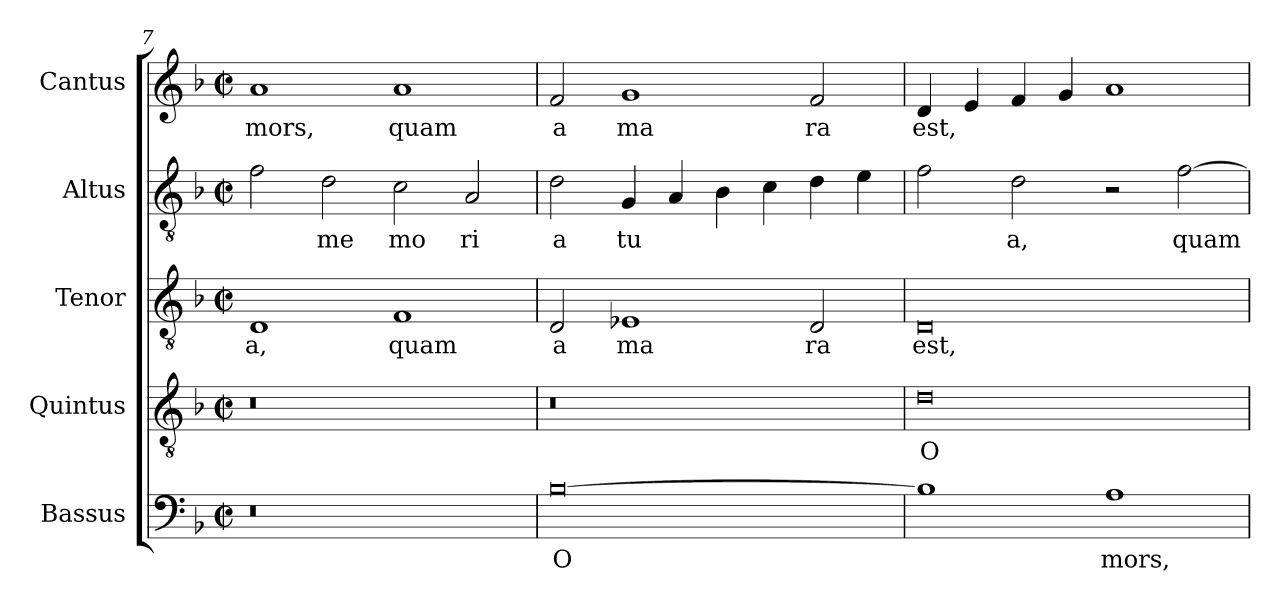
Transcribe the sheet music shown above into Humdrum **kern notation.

**kern	**text	**kern	**text	**kern	**text	**kern	**text	**kern	**text
*part5	*part5	*part4	*part4	*part3	*part3	*part2	*part2	*part1	*part1
*staff5	*staff5	*staff4	*staff4	*staff3	*staff3	*staff2	*staff2	*staff1	*staff1
*I"Bassus	*	*I"Quintus	*	*I"Tenor	*	*I"Altus	*	*I"Cantus	*
!!LO:LB:g=z
*clefF4	*	*clefGv2	*	*clefGv2	*	*clefGv2	*	*clefG2	*
*k[b-]	*	*k[b-]	*	*k[b-]	*	*k[b-]	*	*k[b-]	*
*F:	*	*F:	*	*F:	*	*F:	*	*F:	*
*M2/2	*	*M2/2	*	*M2/2	*	*M2/2	*	*M2/2	*
*met(c|)	*	*met(c|)	*	*met(c|)	*	*met(c|)	*	*met(c|)	*
=7	=7	=7	=7	=7	=7	=7	=7	=7	=7
!	!	!	!	!	!LO:LY:b:cj	!	!	!	!LO:LY:b:cj
0r	.	0r	.	1D	a,	2f\	.	1a	mors,
!	!	!	!	!	!	!	!LO:LY:b:cj	!	!
.	.	.	.	.	.	2d\	me	.	.
!	!	!	!	!	!LO:LY:b:cj	!	!LO:LY:b:cj	!	!LO:LY:b:cj
.	.	.	.	1F	quam	2c\	mo	1a	quam
!	!	!	!	!	!	!	!LO:LY:b:cj	!	!
.	.	.	.	.	.	2A/	ri	.	.
=8	=8	=8	=8	=8	=8	=8	=8	=8	=8
!	!LO:LY:b:cj	!	!	!	!LO:LY:b:cj	!	!LO:LY:b:cj	!	!LO:LY:b:cj
[>0B-	O	0r	.	2D/	a	2d\	a	2f/	a
!	!	!	!	!	!LO:LY:b:cj	!	!LO:LY:b:cj	!	!LO:LY:b:cj
.	.	.	.	1E-X	ma	4G/	tu	1g	ma
.	.	.	.	.	.	4A/	.	.	.
.	.	.	.	.	.	4B-\	.	.	.
.	.	.	.	.	.	4c\	.	.	.
!	!	!	!	!	!LO:LY:b:cj	!	!	!	!LO:LY:b:cj
.	.	.	.	2D/	ra	4d\	.	2f/	ra
.	.	.	.	.	.	4e\	.	.	.
=9	=9	=9	=9	=9	=9	=9	=9	=9	=9
!	!	!	!LO:LY:b:cj	!	!LO:LY:b:cj	!	!	!	!LO:LY:b
1B-]	.	0d	O	0D	est,	2f\	.	4d/	est,
.	.	.	.	.	.	.	.	4e/	.
!	!	!	!	!	!	!	!LO:LY:b:cj	!	!
.	.	.	.	.	.	2d\	a,	4f/	.
.	.	.	.	.	.	.	.	4g/	.
!	!LO:LY:b:cj	!	!	!	!	!	!	!	!
1A	mors,	.	.	.	.	2r	.	1a	.
!	!	!	!	!	!	!	!LO:LY:b	!	!
.	.	.	.	.	.	[>2f\	quam	.	.
=	=	=	=	=	=	=	=	=	=
*-	*-	*-	*-	*-	*-	*-	*-	*-	*-
